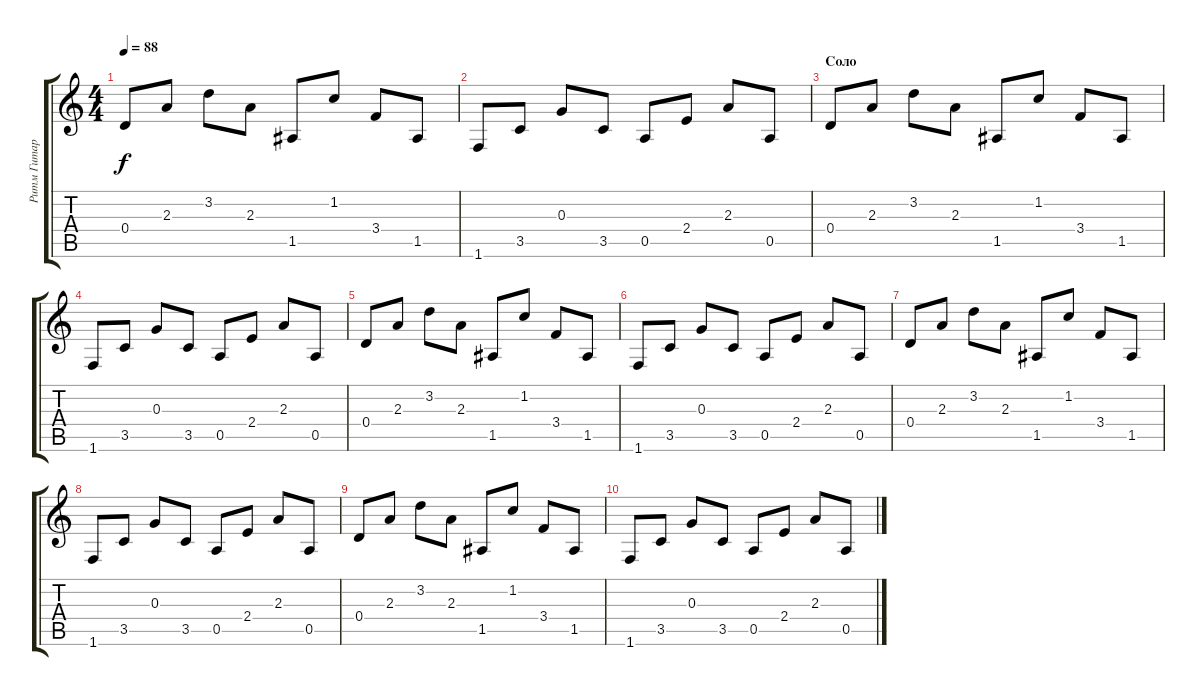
\track ("Ритм Гитара" "Ритм Гитар") {instrument acousticguitarnylon}
\staff {score tabs}
\tuning (E4 B3 G3 D3 A2 E2) {hide}
\ts (4 4)
\tempo 88
\clef g2
\ks c
0.4.8{dy f} 2.3.8 3.2.8 2.3.8 1.5.8 1.2.8 3.4.8 1.5.8 |
1.6.8 3.5.8 0.3.8 3.5.8 0.5.8 2.4.8 2.3.8 0.5.8 |
\section ("" "Соло")
0.4.8 2.3.8 3.2.8 2.3.8 1.5.8 1.2.8 3.4.8 1.5.8 |
1.6.8 3.5.8 0.3.8 3.5.8 0.5.8 2.4.8 2.3.8 0.5.8 |
0.4.8 2.3.8 3.2.8 2.3.8 1.5.8 1.2.8 3.4.8 1.5.8 |
1.6.8 3.5.8 0.3.8 3.5.8 0.5.8 2.4.8 2.3.8 0.5.8 |
0.4.8 2.3.8 3.2.8 2.3.8 1.5.8 1.2.8 3.4.8 1.5.8 |
1.6.8 3.5.8 0.3.8 3.5.8 0.5.8 2.4.8 2.3.8 0.5.8 |
0.4.8 2.3.8 3.2.8 2.3.8 1.5.8 1.2.8 3.4.8 1.5.8 |
1.6.8 3.5.8 0.3.8 3.5.8 0.5.8 2.4.8 2.3.8 0.5.8
